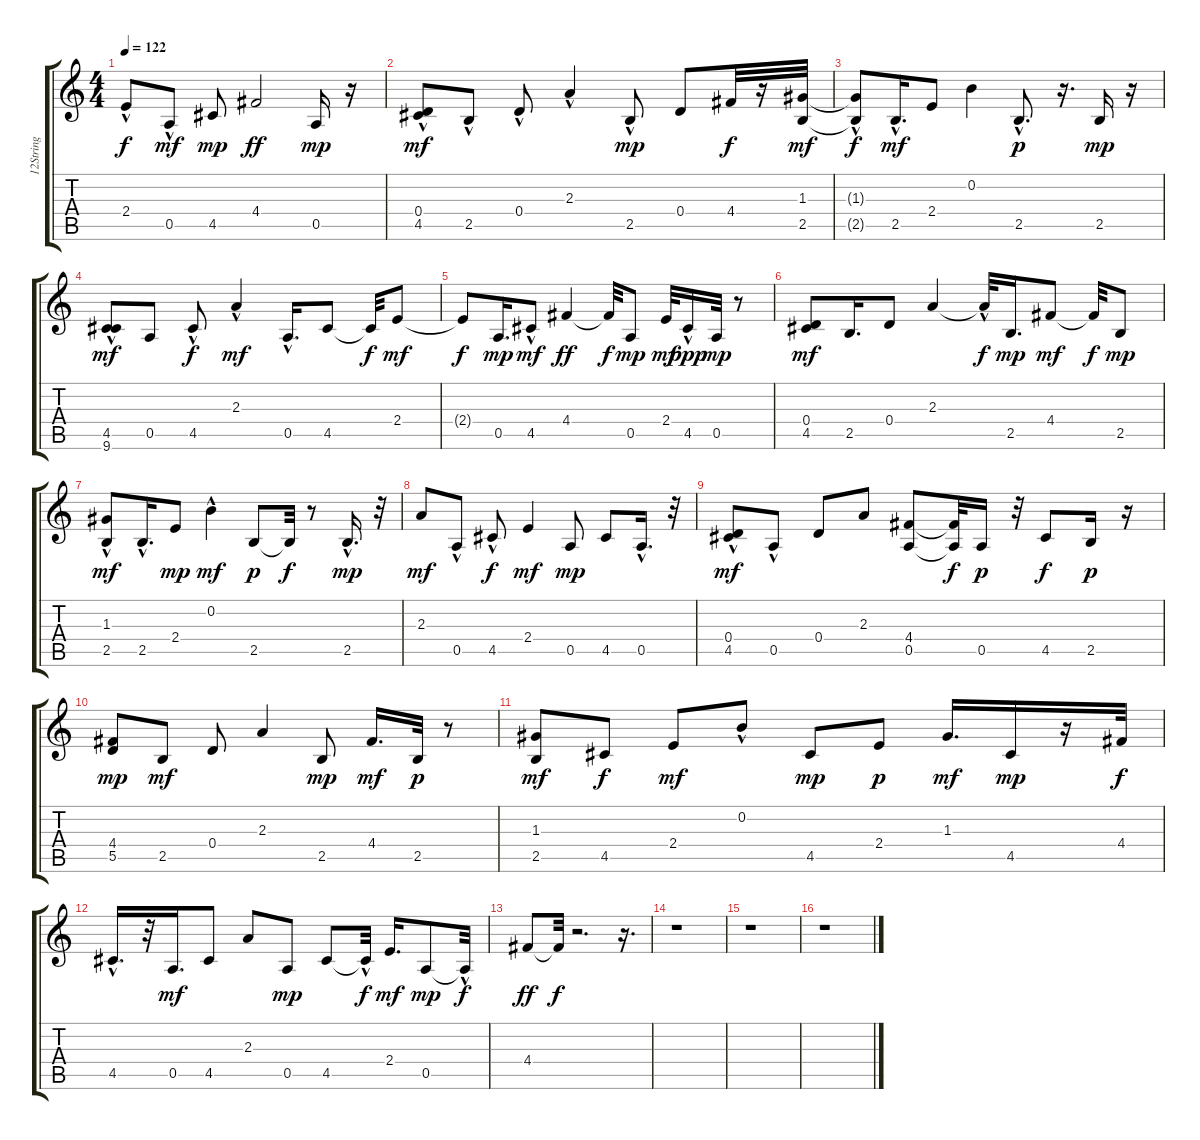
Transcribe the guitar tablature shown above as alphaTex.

\track ("12String" "12String") {instrument acousticguitarsteel}
\staff {score tabs}
\tuning (E4 B3 G3 D3 A2 E2) {hide}
\ts (4 4)
\tempo 122
\clef g2
\ks c
2.4{hac t}.8{dy f} 0.5{hac}.8{dy mf} 4.5.8{dy mp} 4.4.2{dy ff} 0.5.16{dy mp} r.16 |
(0.4 4.5{hac}).8{dy mf} 2.5{hac}.8 0.4{hac}.8 2.3{hac}.4 2.5{hac}.8{dy mp} 0.4.8 4.4.32{dy f} r.16 (1.3 2.5).32{dy mf} |
(1.3{hac t} 2.5{hac t}).8{dy f} 2.5{hac}.16{d dy mf} 2.4.8 0.2.4 2.5{hac}.8{d dy p} r.16{d} 2.5.16{dy mp} r.16 |
(4.5 9.6{hac}).8{dy mf} 0.5.8 4.5{hac}.8{dy f} 2.3{hac}.4{dy mf} 0.5{hac}.16{d} 4.5.8 4.5{t}.32{dy f} 2.4.8{dy mf} |
2.4{t}.8{dy f} 0.5.16{d dy mp} 4.5{hac}.8{dy mf} 4.4.4{dy ff} 4.4{t}.32{dy f} 0.5.8{dy mp} 2.4.32{dy mf} 4.5{hac}.16{dy ppp} 0.5.32{dy mp} r.8 |
(0.4 4.5).8{dy mf} 2.5.16{d} 0.4.8 2.3.4 2.3{hac t}.32{dy f} 2.5.16{d dy mp} 4.4.8{dy mf} 4.4{t}.32{dy f} 2.5.8{dy mp} |
(1.3{hac} 2.5).8{dy mf} 2.5{hac}.16{d} 2.4.8{dy mp} 0.2{hac}.4{dy mf} 2.5.8{dy p} 2.5{t}.32{dy f} r.8 2.5{hac}.16{d dy mp} r.32 |
2.3.8{dy mf} 0.5{hac}.8 4.5{hac}.8{dy f} 2.4.4{dy mf} 0.5.8{dy mp} 4.5.8 0.5{hac}.16{d} r.32 |
(0.4 4.5{hac}).8{dy mf} 0.5{hac}.8 0.4.8 2.3.8 (4.4 0.5).8 (4.4{t} 0.5{t}).32{dy f} 0.5.16{dy p} r.32 4.5.8{dy f} 2.5.16{dy p} r.16 |
(4.4 5.5).8{dy mp} 2.5.8{dy mf} 0.4.8 2.3.4 2.5.8{dy mp} 4.4.16{d dy mf} 2.5.32{dy p} r.8 |
(1.3 2.5).8{dy mf} 4.5.8{dy f} 2.4.8{dy mf} 0.2{hac}.8 4.5.8{dy mp} 2.4.8{dy p} 1.3.16{d dy mf} 4.5.16{dy mp} r.16 4.4.32{dy f} |
4.5{hac}.16{d} r.32 0.5.16{d dy mf} 4.5.8 2.3.8 0.5.8{dy mp} 4.5.8 4.5{hac t}.32{dy f} 2.4.16{d dy mf} 0.5.8{dy mp} 0.5{hac t}.32{dy f} |
4.4.8{dy ff} 4.4{t}.32{dy f} r.2{d} r.16{d} |
r.1 |
r.1 |
r.1
